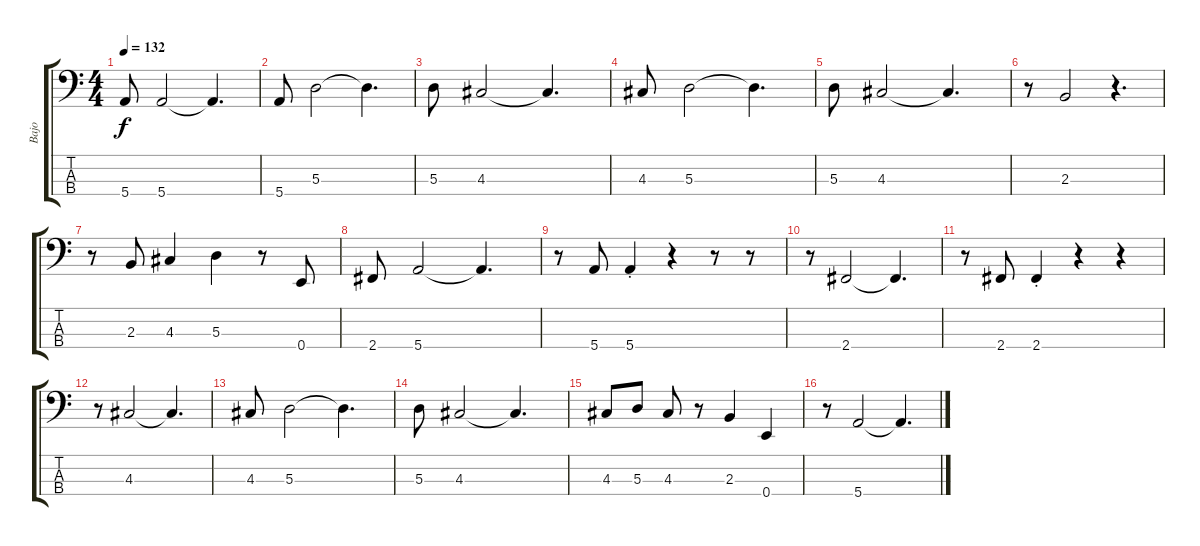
\track ("Bajo" "Bajo") {instrument electricbassfinger}
\staff {score tabs}
\tuning (G2 D2 A1 E1) {hide}
\ts (4 4)
\tempo 132
\clef f4
\ks c
5.4.8{dy f} 5.4.2 5.4{t}.4{d} |
5.4.8 5.3.2 5.3{t}.4{d} |
5.3.8 4.3.2 4.3{t}.4{d} |
4.3.8 5.3.2 5.3{t}.4{d} |
5.3.8 4.3.2 4.3{t}.4{d} |
r.8 2.3.2 r.4{d} |
r.8 2.3.8 4.3.4 5.3.4 r.8 0.4.8 |
2.4.8 5.4.2 5.4{t}.4{d} |
r.8 5.4.8 5.4{st}.4 r.4 r.8 r.8 |
r.8 2.4.2 2.4{t}.4{d} |
r.8 2.4.8 2.4{st}.4 r.4 r.4 |
r.8 4.3.2 4.3{t}.4{d} |
4.3.8 5.3.2 5.3{t}.4{d} |
5.3.8 4.3.2 4.3{t}.4{d} |
4.3.8 5.3.8 4.3.8 r.8 2.3.4 0.4.4 |
r.8 5.4.2 5.4{t}.4{d}
